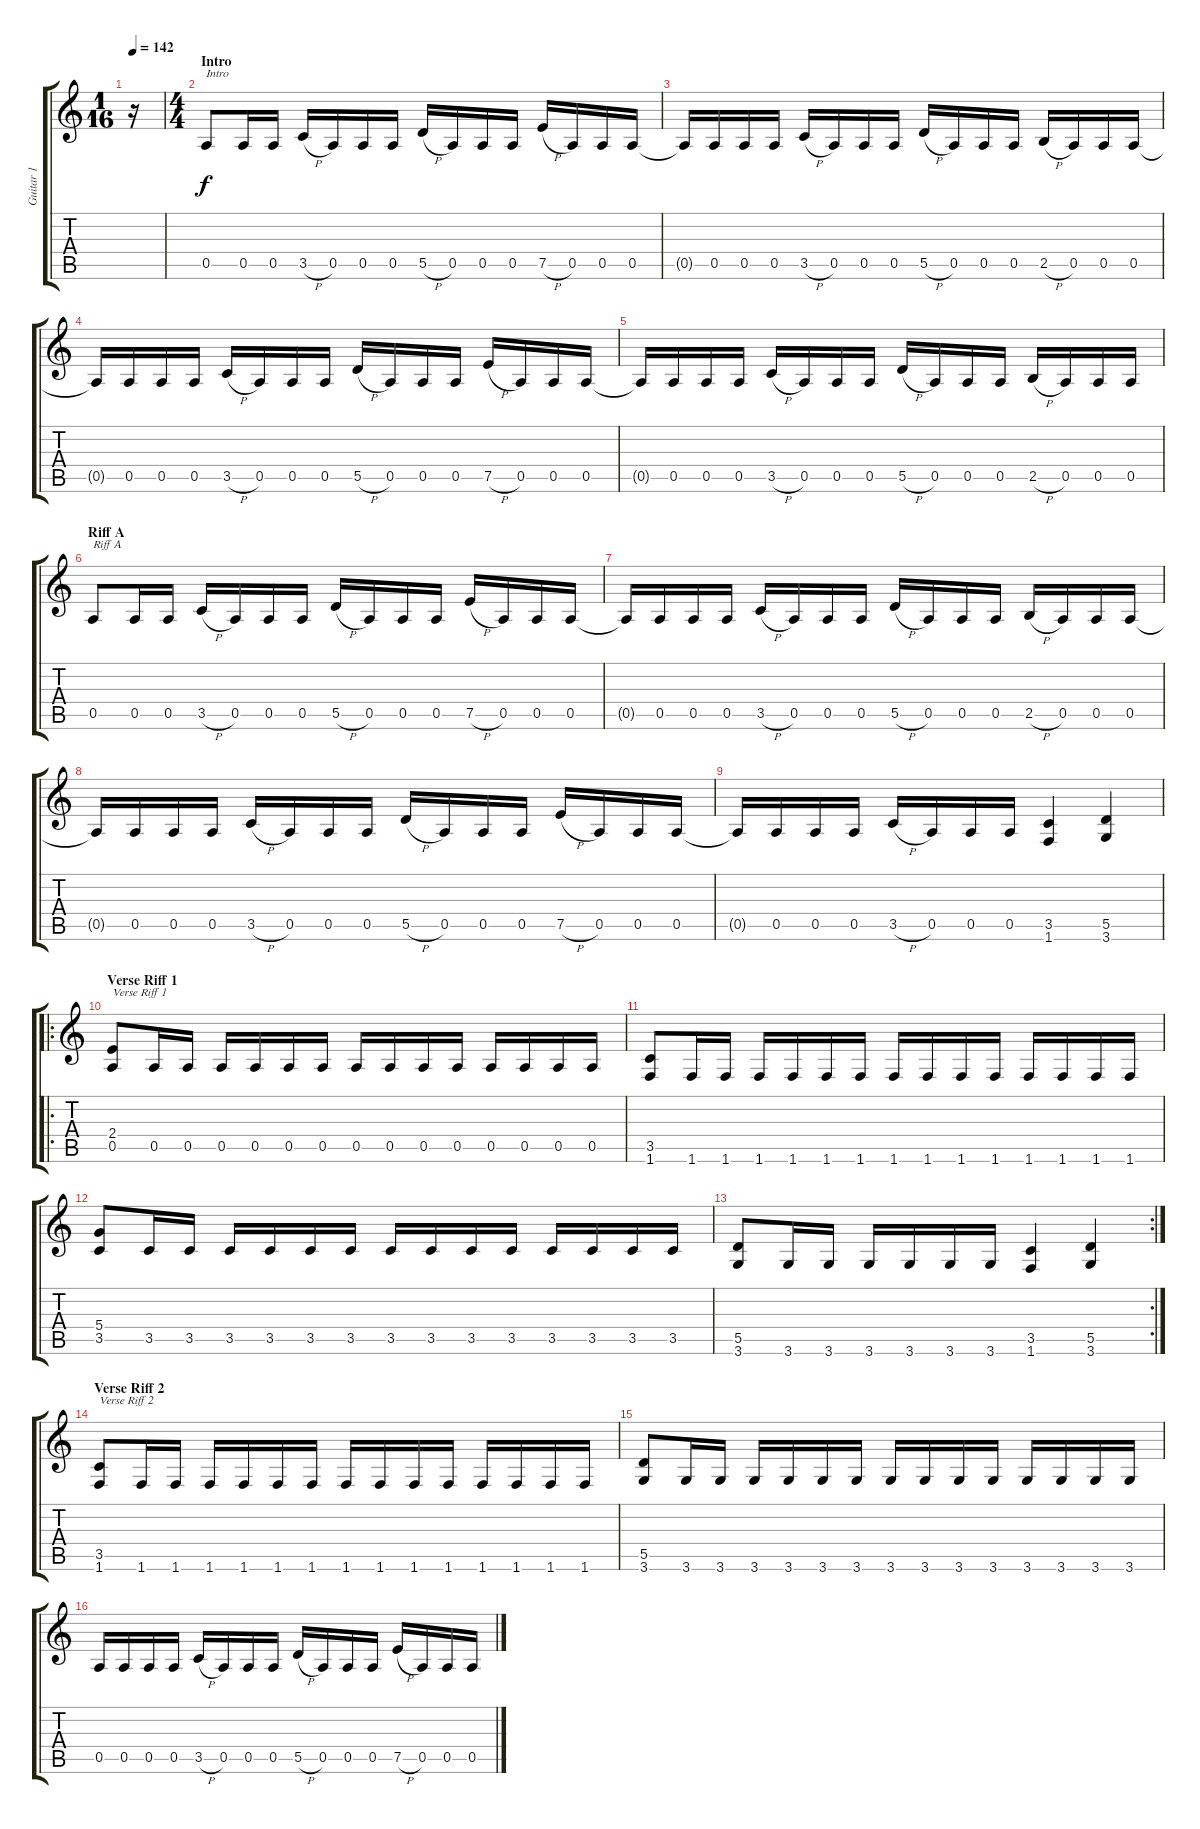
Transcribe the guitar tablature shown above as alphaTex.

\track ("Guitar 1" "Guitar 1") {instrument distortionguitar}
\staff {score tabs}
\tuning (E4 B3 G3 D3 A2 E2) {hide}
\ts (1 16)
\tempo 142
\clef g2
\ks c
r.16{dy f instrument distortionguitar} |
\ts (4 4)
\section ("" "Intro")
0.5.8{txt "Intro"} 0.5.16 0.5.16 3.5{h}.16 0.5.16 0.5.16 0.5.16 5.5{h}.16 0.5.16 0.5.16 0.5.16 7.5{h}.16 0.5.16 0.5.16 0.5.16 |
0.5{t}.16 0.5.16 0.5.16 0.5.16 3.5{h}.16 0.5.16 0.5.16 0.5.16 5.5{h}.16 0.5.16 0.5.16 0.5.16 2.5{h}.16 0.5.16 0.5.16 0.5.16 |
0.5{t}.16 0.5.16 0.5.16 0.5.16 3.5{h}.16 0.5.16 0.5.16 0.5.16 5.5{h}.16 0.5.16 0.5.16 0.5.16 7.5{h}.16 0.5.16 0.5.16 0.5.16 |
0.5{t}.16 0.5.16 0.5.16 0.5.16 3.5{h}.16 0.5.16 0.5.16 0.5.16 5.5{h}.16 0.5.16 0.5.16 0.5.16 2.5{h}.16 0.5.16 0.5.16 0.5.16 |
\section ("" "Riff A")
0.5.8{txt "Riff A"} 0.5.16 0.5.16 3.5{h}.16 0.5.16 0.5.16 0.5.16 5.5{h}.16 0.5.16 0.5.16 0.5.16 7.5{h}.16 0.5.16 0.5.16 0.5.16 |
0.5{t}.16 0.5.16 0.5.16 0.5.16 3.5{h}.16 0.5.16 0.5.16 0.5.16 5.5{h}.16 0.5.16 0.5.16 0.5.16 2.5{h}.16 0.5.16 0.5.16 0.5.16 |
0.5{t}.16 0.5.16 0.5.16 0.5.16 3.5{h}.16 0.5.16 0.5.16 0.5.16 5.5{h}.16 0.5.16 0.5.16 0.5.16 7.5{h}.16 0.5.16 0.5.16 0.5.16 |
0.5{t}.16 0.5.16 0.5.16 0.5.16 3.5{h}.16 0.5.16 0.5.16 0.5.16 (3.5 1.6).4 (5.5 3.6).4 |
\ro
\section ("" "Verse Riff 1")
(2.4 0.5).8{txt "Verse Riff 1"} 0.5.16 0.5.16 0.5.16 0.5.16 0.5.16 0.5.16 0.5.16 0.5.16 0.5.16 0.5.16 0.5.16 0.5.16 0.5.16 0.5.16 |
(3.5 1.6).8 1.6.16 1.6.16 1.6.16 1.6.16 1.6.16 1.6.16 1.6.16 1.6.16 1.6.16 1.6.16 1.6.16 1.6.16 1.6.16 1.6.16 |
(5.4 3.5).8 3.5.16 3.5.16 3.5.16 3.5.16 3.5.16 3.5.16 3.5.16 3.5.16 3.5.16 3.5.16 3.5.16 3.5.16 3.5.16 3.5.16 |
\rc 2
(5.5 3.6).8 3.6.16 3.6.16 3.6.16 3.6.16 3.6.16 3.6.16 (3.5 1.6).4 (5.5 3.6).4 |
\section ("" "Verse Riff 2")
(3.5 1.6).8{txt "Verse Riff 2"} 1.6.16 1.6.16 1.6.16 1.6.16 1.6.16 1.6.16 1.6.16 1.6.16 1.6.16 1.6.16 1.6.16 1.6.16 1.6.16 1.6.16 |
(5.5 3.6).8 3.6.16 3.6.16 3.6.16 3.6.16 3.6.16 3.6.16 3.6.16 3.6.16 3.6.16 3.6.16 3.6.16 3.6.16 3.6.16 3.6.16 |
0.5.16 0.5.16 0.5.16 0.5.16 3.5{h}.16 0.5.16 0.5.16 0.5.16 5.5{h}.16 0.5.16 0.5.16 0.5.16 7.5{h}.16 0.5.16 0.5.16 0.5.16
